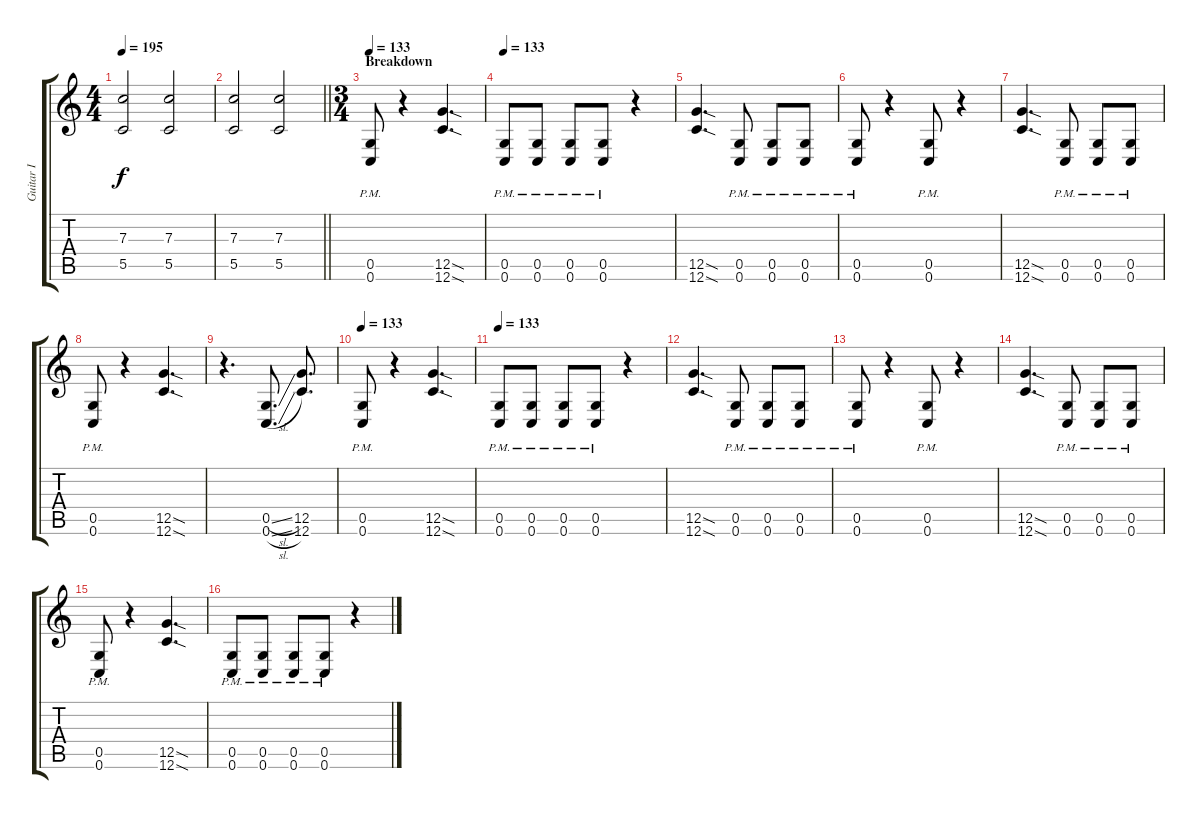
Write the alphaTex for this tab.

\track ("Guitar I" "Guitar I") {instrument distortionguitar}
\staff {score tabs}
\tuning (D4 A3 F3 C3 G2 C2) {hide}
\ts (4 4)
\tempo 195
\clef g2
\ks c
(7.3 5.5).2{dy f} (7.3 5.5).2 |
\barLineRight lightlight
(7.3 5.5).2 (7.3 5.5).2 |
\ts (3 4)
\section ("" "Breakdown")
\tempo 133
(0.5{pm} 0.6{pm}).8 r.4 (12.5{sod} 12.6{sod}).4{d} |
\tempo 133
(0.5{pm} 0.6{pm}).8 (0.5{pm} 0.6{pm}).8 (0.5{pm} 0.6{pm}).8 (0.5{pm} 0.6{pm}).8 r.4 |
(12.5{sod} 12.6{sod}).4{d} (0.5{pm} 0.6{pm}).8 (0.5{pm} 0.6{pm}).8 (0.5{pm} 0.6{pm}).8 |
(0.5{pm} 0.6{pm}).8 r.4 (0.5{pm} 0.6{pm}).8 r.4 |
(12.5{sod} 12.6{sod}).4{d} (0.5{pm} 0.6{pm}).8 (0.5{pm} 0.6{pm}).8 (0.5{pm} 0.6{pm}).8 |
(0.5{pm} 0.6{pm}).8 r.4 (12.5{sod} 12.6{sod}).4{d} |
r.4{d} (0.5{sl} 0.6{sl}).8{d} (12.5 12.6).8{d} |
\tempo 133
(0.5{pm} 0.6{pm}).8 r.4 (12.5{sod} 12.6{sod}).4{d} |
\tempo 133
(0.5{pm} 0.6{pm}).8 (0.5{pm} 0.6{pm}).8 (0.5{pm} 0.6{pm}).8 (0.5{pm} 0.6{pm}).8 r.4 |
(12.5{sod} 12.6{sod}).4{d} (0.5{pm} 0.6{pm}).8 (0.5{pm} 0.6{pm}).8 (0.5{pm} 0.6{pm}).8 |
(0.5{pm} 0.6{pm}).8 r.4 (0.5{pm} 0.6{pm}).8 r.4 |
(12.5{sod} 12.6{sod}).4{d} (0.5{pm} 0.6{pm}).8 (0.5{pm} 0.6{pm}).8 (0.5{pm} 0.6{pm}).8 |
(0.5{pm} 0.6{pm}).8 r.4 (12.5{sod} 12.6{sod}).4{d} |
(0.5{pm} 0.6{pm}).8 (0.5{pm} 0.6{pm}).8 (0.5{pm} 0.6{pm}).8 (0.5{pm} 0.6{pm}).8 r.4
